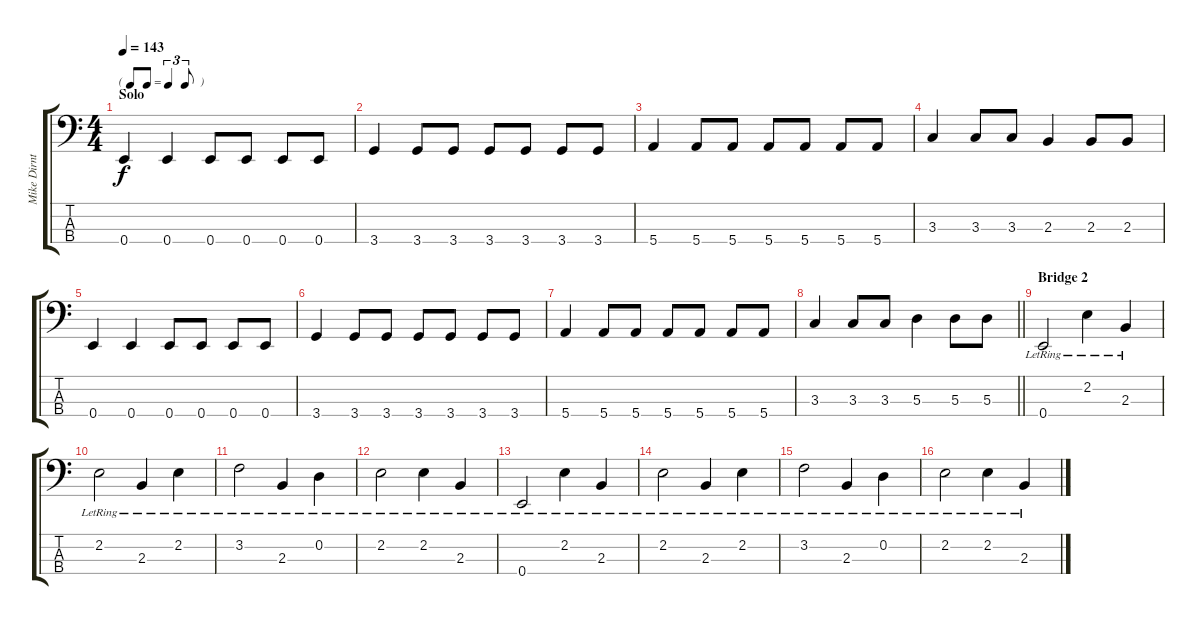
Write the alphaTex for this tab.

\track ("Mike Dirnt - Bass" "Mike Dirnt") {instrument electricbasspick}
\staff {score tabs}
\tuning (G2 D2 A1 E1) {hide}
\ts (4 4)
\tf triplet8th
\section ("" "Solo")
\tempo 143
\clef f4
\ks c
0.4.4{dy f} 0.4.4 0.4.8 0.4.8 0.4.8 0.4.8 |
3.4.4 3.4.8 3.4.8 3.4.8 3.4.8 3.4.8 3.4.8 |
5.4.4 5.4.8 5.4.8 5.4.8 5.4.8 5.4.8 5.4.8 |
3.3.4 3.3.8 3.3.8 2.3.4 2.3.8 2.3.8 |
0.4.4 0.4.4 0.4.8 0.4.8 0.4.8 0.4.8 |
3.4.4 3.4.8 3.4.8 3.4.8 3.4.8 3.4.8 3.4.8 |
5.4.4 5.4.8 5.4.8 5.4.8 5.4.8 5.4.8 5.4.8 |
\barLineRight lightlight
3.3.4 3.3.8 3.3.8 5.3.4 5.3.8 5.3.8 |
\section ("" "Bridge 2")
0.4{lr}.2 2.2{lr}.4 2.3{lr}.4 |
2.2{lr}.2 2.3{lr}.4 2.2{lr}.4 |
3.2{lr}.2 2.3{lr}.4 0.2{lr}.4 |
2.2{lr}.2 2.2{lr}.4 2.3{lr}.4 |
0.4{lr}.2 2.2{lr}.4 2.3{lr}.4 |
2.2{lr}.2 2.3{lr}.4 2.2{lr}.4 |
3.2{lr}.2 2.3{lr}.4 0.2{lr}.4 |
2.2{lr}.2 2.2{lr}.4 2.3{lr}.4
